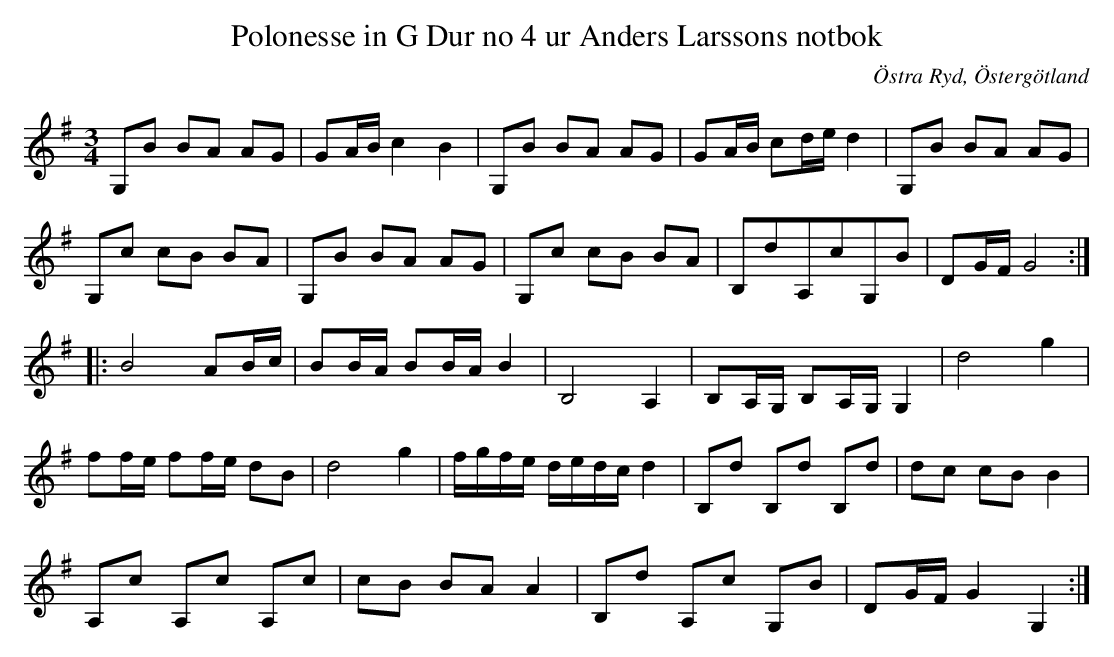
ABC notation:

X:1
T:Polonesse in G Dur no 4 ur Anders Larssons notbok
O:Östra Ryd, Östergötland
M:3/4
L:1/16
K:G
G,2B2 B2A2 A2G2|G2AB c4 B4|G,2B2 B2A2 A2G2|G2AB c2de d4|G,2B2 B2A2 A2G2|
G,2c2 c2B2 B2A2|G,2B2 B2A2 A2G2|G,2c2 c2B2 B2A2|B,2d2A,2c2G,2B2|D2GF G8:|
|:B8 A2Bc|B2BA B2BA B4|B,8 A,4|B,2A,G, B,2A,G, G,4|d8 g4|
f2fe f2fe d2B2|d8 g4|fgfe dedc d4|B,2d2 B,2d2 B,2d2|d2c2 c2B2 B4|
A,2c2 A,2c2 A,2c2|c2B2 B2A2 A4|B,2d2 A,2c2 G,2B2|D2GF G4 G,4:|
